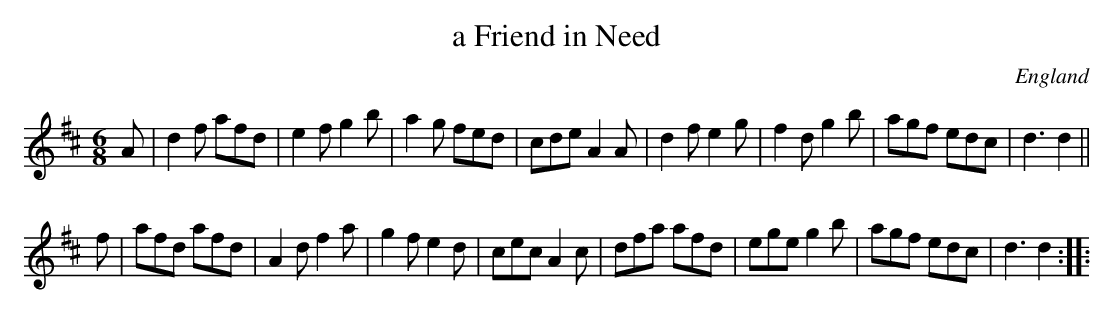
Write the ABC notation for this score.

X:1
T:a Friend in Need
L:1/8
M:6/8
O:England
K:D
A |\
d2f afd | e2f g2b | a2g fed | cde A2A | \
d2f e2g | f2d g2b | agf edc | d3 d2 ||
f|\
afd afd | A2d f2a | g2f e2d | cec A2c |\
dfa afd | ege g2b | agf edc | d3 d2 ::
